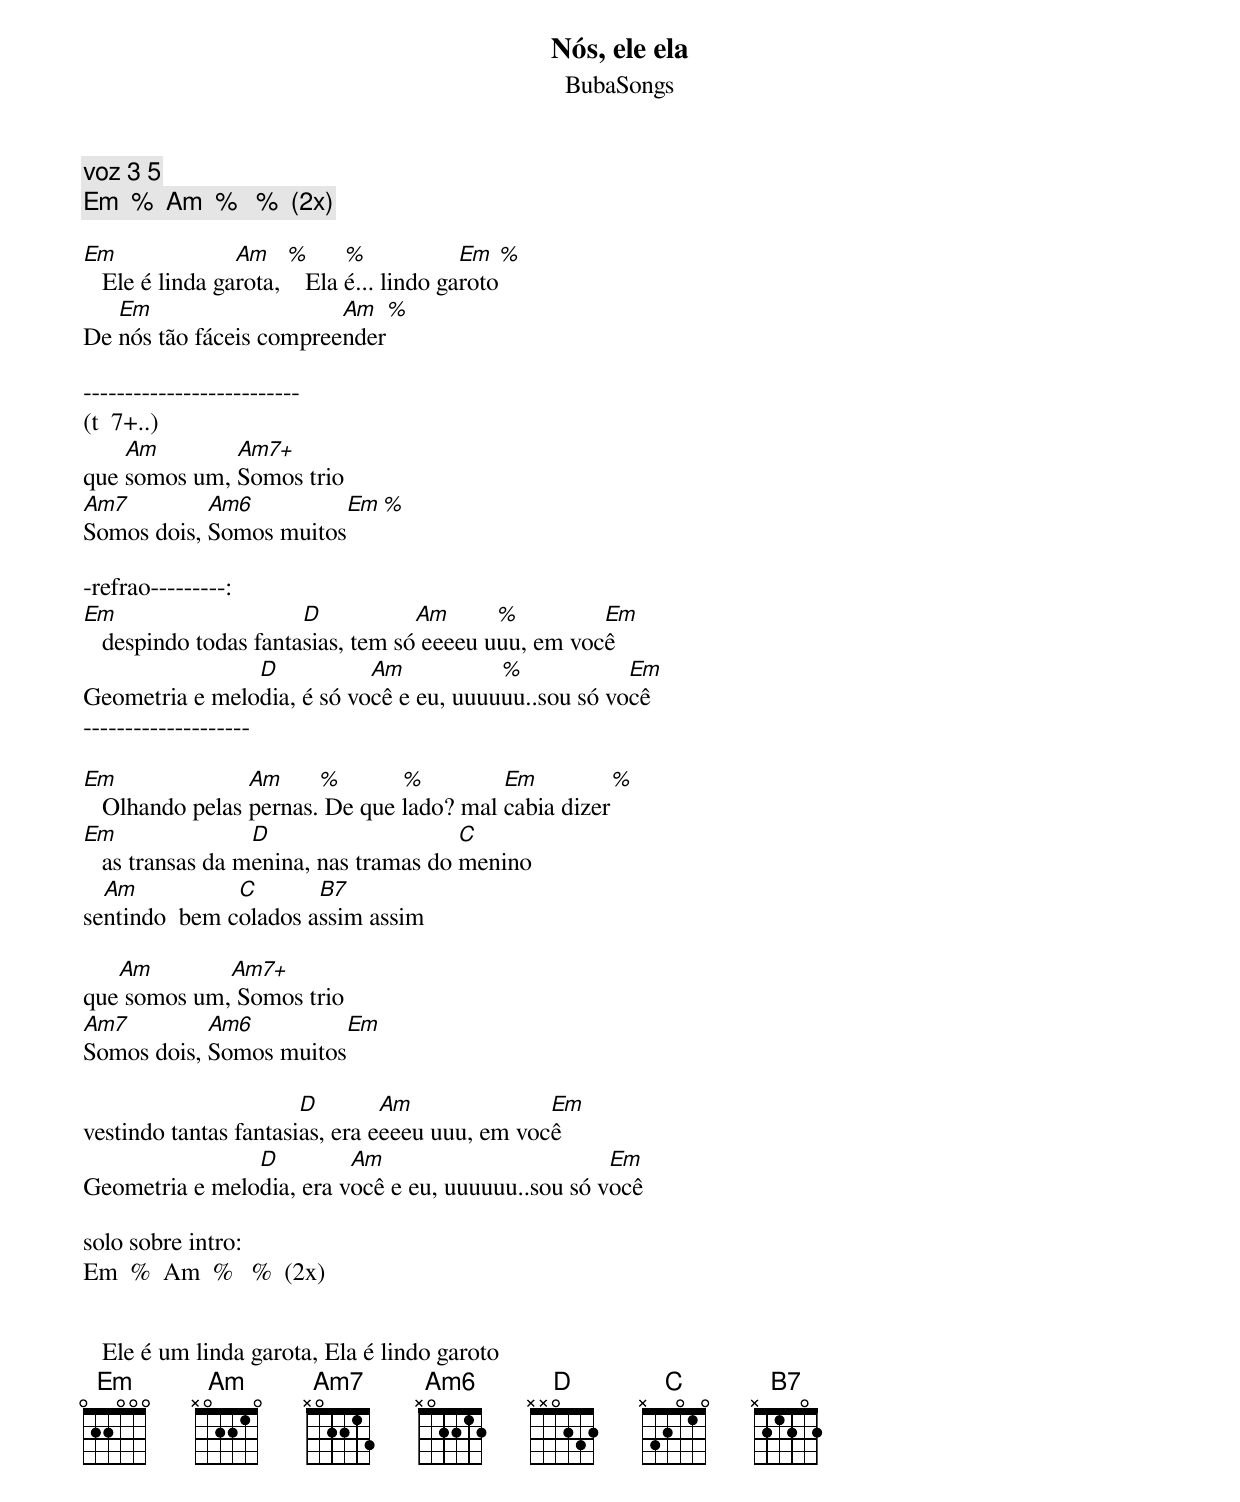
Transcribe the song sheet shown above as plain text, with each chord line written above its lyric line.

Nós, ele ela
BubaSongs

voz 3 5
Em  %  Am  %   %  (2x)

Em               Am    %      %            Em    %
   Ele é linda garota,    Ela é... lindo garoto
   Em                    Am    %
De nós tão fáceis compreender

--------------------------
(t  7+..)
    Am        Am7+
que somos um, Somos trio
Am7         Am6         Em    %
Somos dois, Somos muitos

-refrao---------:
Em                     D           Am      %         Em
   despindo todas fantasias, tem só eeeeu uuu, em você
                D           Am           %            Em
Geometria e melodia, é só você e eu, uuuuuu..sou só você
--------------------

Em               Am     %       %         Em          %
   Olhando pelas pernas. De que lado? mal cabia dizer
Em                D                    C
   as transas da menina, nas tramas do menino
  Am           C       B7
sentindo  bem colados assim assim

   Am        Am7+
que somos um, Somos trio
Am7         Am6         Em
Somos dois, Somos muitos

                       D        Am              Em
vestindo tantas fantasias, era eeeeu uuu, em você
                D         Am                        Em
Geometria e melodia, era você e eu, uuuuuu..sou só você

solo sobre intro:
Em  %  Am  %   %  (2x)


   Ele é um linda garota, Ela é lindo garoto
